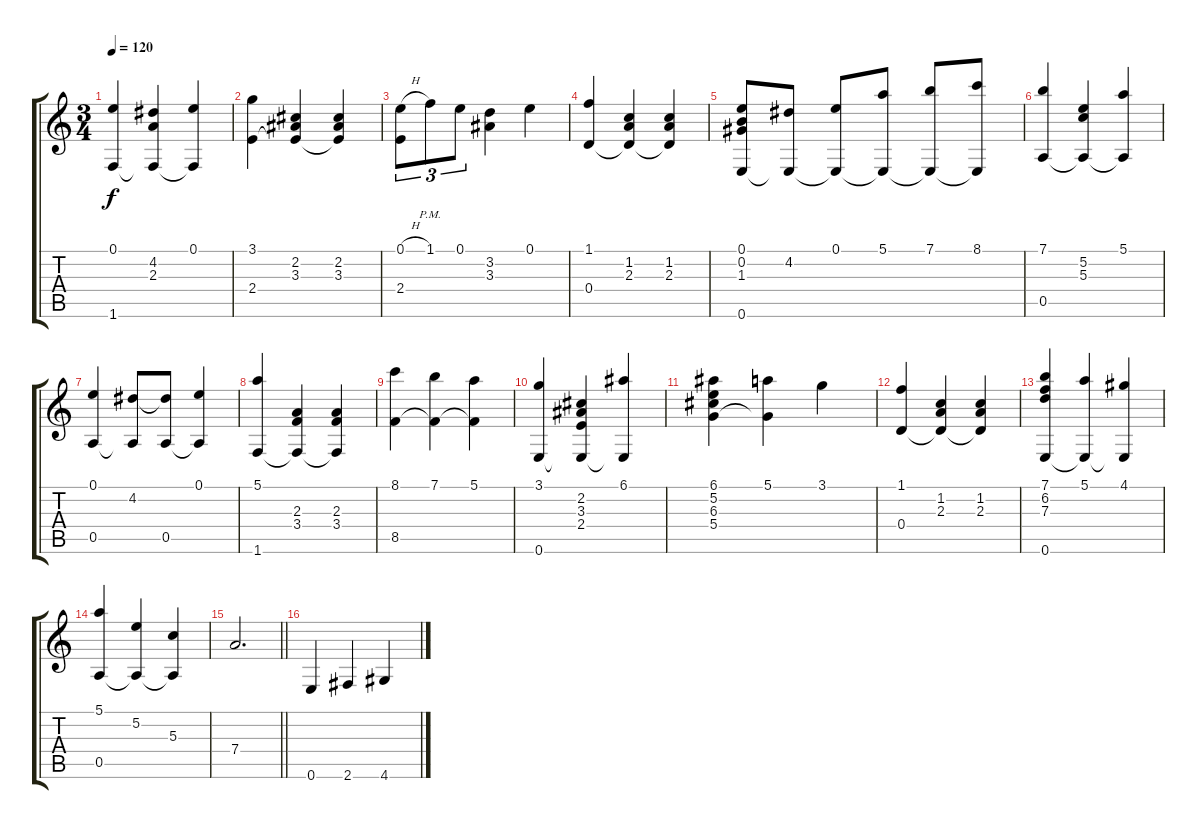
\track "" {instrument acousticguitarsteel}
\staff {score tabs}
\tuning (E4 B3 G3 D3 A2 E2) {hide}
\ts (3 4)
\tempo 120
\clef g2
\ks c
(0.1 1.6).4{dy f} (4.2 2.3 1.6{t}).4 (0.1 1.6{t}).4 |
(3.1 2.4).4 (2.2 3.3 2.4{t}).4 (2.2 3.3 2.4{t}).4 |
(0.1{h} 2.4).8{tu (3 2)} 1.1{pm}.8{tu (3 2)} 0.1.8{tu (3 2)} (3.2 3.3).4 0.1.4 |
(1.1 0.4).4 (1.2 2.3 0.4{t}).4 (1.2 2.3 0.4{t}).4 |
(0.1 0.2 1.3 0.6).8 (4.2 0.6{t}).8 (0.1 0.6{t}).8 (5.1 0.6{t}).8 (7.1 0.6{t}).8 (8.1 0.6{t}).8 |
(7.1 0.5).4 (5.2 5.3 0.5{t}).4 (5.1 0.5{t}).4 |
(0.1 0.5).4 (4.2 0.5{t}).8 (4.2{t} 0.5).8 (0.1 0.5{t}).4 |
(5.1 1.6).4 (2.3 3.4 1.6{t}).4 (2.3 3.4 1.6{t}).4 |
(8.1 8.5).4 (7.1 8.5{t}).4 (5.1 8.5{t}).4 |
(3.1 0.6).4 (2.2 3.3 2.4 0.6{t}).4 (6.1 0.6{t}).4 |
(6.1 5.2 6.3 5.4).4 (5.1 5.4{t}).4 3.1.4 |
(1.1 0.4).4 (1.2 2.3 0.4{t}).4 (1.2 2.3 0.4{t}).4 |
(7.1 6.2 7.3 0.6).4 (5.1 0.6{t}).4 (4.1 0.6{t}).4 |
(5.1 0.5).4 (5.2 0.5{t}).4 (5.3 0.5{t}).4 |
\barLineRight lightlight
7.4.2{d} |
0.6.4 2.6.4 4.6.4
